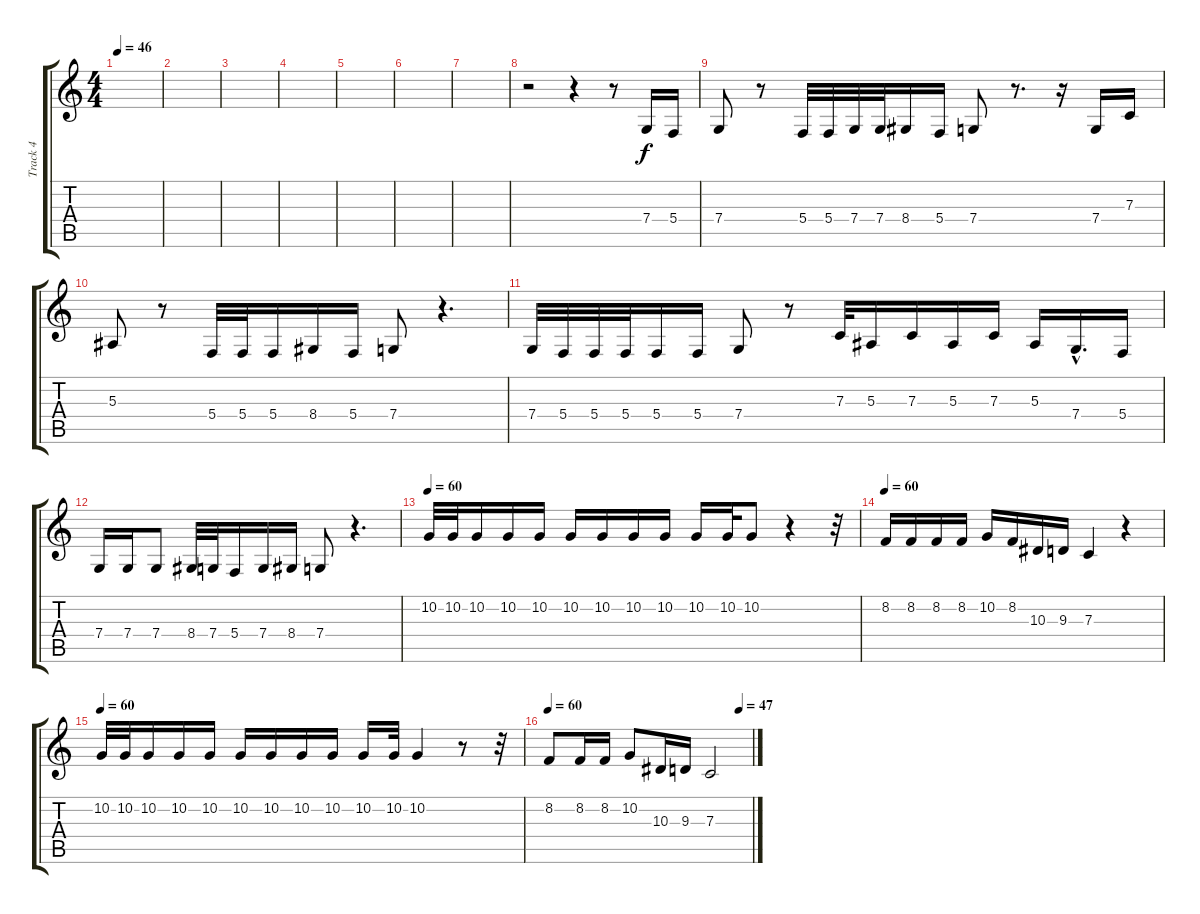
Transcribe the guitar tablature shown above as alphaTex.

\track ("Track 4" "Track 4") {instrument altosax}
\staff {score tabs}
\tuning (D4 A3 F3 C3 G2 C2) {hide}
\ts (4 4)
\tempo 46
\clef g2
\ks c
|
|
|
|
|
|
|
r.2 r.4 r.8 7.4.16 5.4.16 |
7.4.8 r.8 5.4.32 5.4.32 7.4.32 7.4.32 8.4.16 5.4.16 7.4.8 r.8{d} r.16 7.4.16 7.3.16 |
5.3.8 r.8 5.4.32 5.4.32 5.4.16 8.4.16 5.4.16 7.4.8 r.4{d} |
7.4.32 5.4.32 5.4.32 5.4.32 5.4.16 5.4.16 7.4.8 r.8 7.3.32 5.3.16 7.3.16 5.3.16 7.3.16 5.3.16 7.4{hac}.16{d} 5.4.16 |
7.4.16 7.4.16 7.4.8 8.4.32 7.4.32 5.4.16 7.4.16 8.4.16 7.4.8 r.4{d} |
\tempo 60
10.2.32 10.2.32 10.2.16 10.2.16 10.2.16 10.2.16 10.2.16 10.2.16 10.2.16 10.2.16 10.2.32 10.2.8 r.4 r.32 |
\tempo 60
8.2.16 8.2.16 8.2.16 8.2.16 10.2.16 8.2.16 10.3.16 9.3.16 7.3.4 r.4 |
\tempo 60
10.2.32 10.2.32 10.2.16 10.2.16 10.2.16 10.2.16 10.2.16 10.2.16 10.2.16 10.2.16 10.2.32 10.2.4 r.8 r.32 |
\tempo 60
\tempo (47 0.9375)
8.2.8 8.2.16 8.2.16 10.2.8 10.3.16 9.3.16 7.3.2
